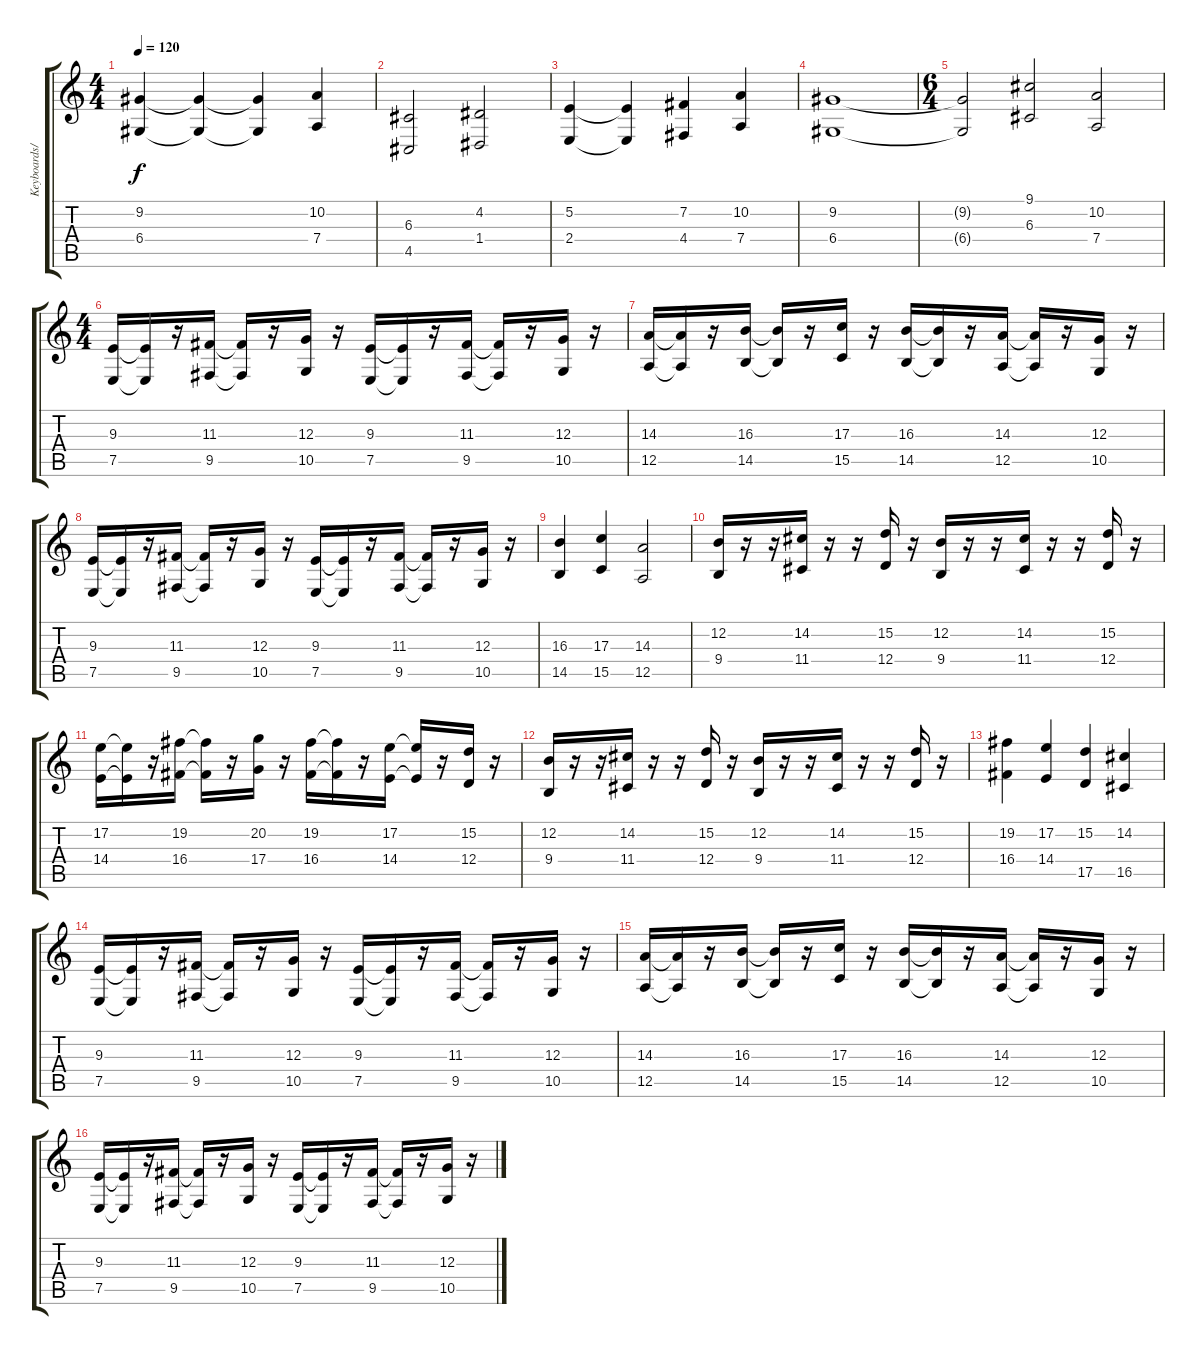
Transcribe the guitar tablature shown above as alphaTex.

\track ("Keyboards/Livia" "Keyboards/") {instrument synthstrings1}
\staff {score tabs}
\tuning (E4 B3 G3 D3 A2 E2) {hide}
\ts (4 4)
\tempo 120
\clef g2
\ks c
(9.2{t} 6.4{t}).4{dy f} (9.2{t} 6.4{t}).4 (9.2{t} 6.4{t}).4 (10.2 7.4).4 |
(6.3 4.5).2 (4.2 1.4).2 |
(5.2 2.4).4 (5.2{t} 2.4{t}).4 (7.2 4.4).4 (10.2 7.4).4 |
(9.2 6.4).1 |
\ts (6 4)
(9.2{t} 6.4{t}).2 (9.1 6.3).2 (10.2 7.4).2 |
\ts (4 4)
(9.3 7.5).16 (9.3{t} 7.5{t}).16 r.16 (11.3 9.5).16 (11.3{t} 9.5{t}).16 r.16 (12.3 10.5).16 r.16 (9.3 7.5).16 (9.3{t} 7.5{t}).16 r.16 (11.3 9.5).16 (11.3{t} 9.5{t}).16 r.16 (12.3 10.5).16 r.16 |
(14.3 12.5).16 (14.3{t} 12.5{t}).16 r.16 (16.3 14.5).16 (16.3{t} 14.5{t}).16 r.16 (17.3 15.5).16 r.16 (16.3 14.5).16 (16.3{t} 14.5{t}).16 r.16 (14.3 12.5).16 (14.3{t} 12.5{t}).16 r.16 (12.3 10.5).16 r.16 |
(9.3 7.5).16 (9.3{t} 7.5{t}).16 r.16 (11.3 9.5).16 (11.3{t} 9.5{t}).16 r.16 (12.3 10.5).16 r.16 (9.3 7.5).16 (9.3{t} 7.5{t}).16 r.16 (11.3 9.5).16 (11.3{t} 9.5{t}).16 r.16 (12.3 10.5).16 r.16 |
(16.3 14.5).4 (17.3 15.5).4 (14.3 12.5).2 |
(12.2 9.4).16 r.16 r.16 (14.2 11.4).16 r.16 r.16 (15.2 12.4).16 r.16 (12.2 9.4).16 r.16 r.16 (14.2 11.4).16 r.16 r.16 (15.2 12.4).16 r.16 |
(17.2 14.4).16 (17.2{t} 14.4{t}).16 r.16 (19.2 16.4).16 (19.2{t} 16.4{t}).16 r.16 (20.2 17.4).16 r.16 (19.2 16.4).16 (19.2{t} 16.4{t}).16 r.16 (17.2 14.4).16 (17.2{t} 14.4{t}).16 r.16 (15.2 12.4).16 r.16 |
(12.2 9.4).16 r.16 r.16 (14.2 11.4).16 r.16 r.16 (15.2 12.4).16 r.16 (12.2 9.4).16 r.16 r.16 (14.2 11.4).16 r.16 r.16 (15.2 12.4).16 r.16 |
(19.2 16.4).4 (17.2 14.4).4 (15.2 17.5).4 (14.2 16.5).4 |
(9.3 7.5).16 (9.3{t} 7.5{t}).16 r.16 (11.3 9.5).16 (11.3{t} 9.5{t}).16 r.16 (12.3 10.5).16 r.16 (9.3 7.5).16 (9.3{t} 7.5{t}).16 r.16 (11.3 9.5).16 (11.3{t} 9.5{t}).16 r.16 (12.3 10.5).16 r.16 |
(14.3 12.5).16 (14.3{t} 12.5{t}).16 r.16 (16.3 14.5).16 (16.3{t} 14.5{t}).16 r.16 (17.3 15.5).16 r.16 (16.3 14.5).16 (16.3{t} 14.5{t}).16 r.16 (14.3 12.5).16 (14.3{t} 12.5{t}).16 r.16 (12.3 10.5).16 r.16 |
(9.3 7.5).16 (9.3{t} 7.5{t}).16 r.16 (11.3 9.5).16 (11.3{t} 9.5{t}).16 r.16 (12.3 10.5).16 r.16 (9.3 7.5).16 (9.3{t} 7.5{t}).16 r.16 (11.3 9.5).16 (11.3{t} 9.5{t}).16 r.16 (12.3 10.5).16 r.16
